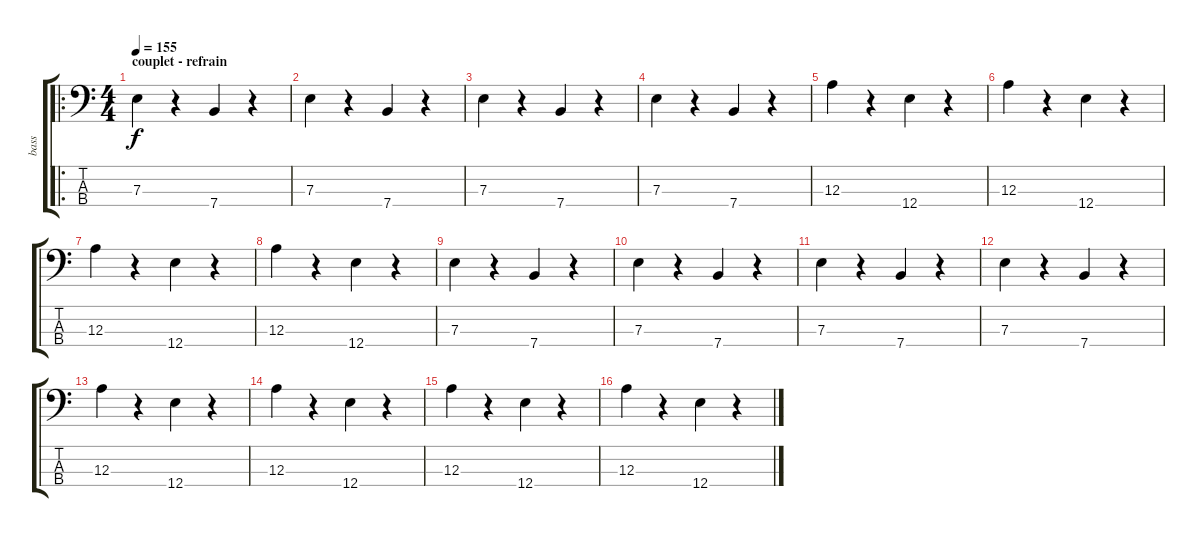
\track ("bass" "bass") {instrument electricbassfinger}
\staff {score tabs}
\tuning (G2 D2 A1 E1) {hide}
\ro
\ts (4 4)
\section ("" "couplet - refrain")
\tempo 155
\clef f4
\ks c
7.3.4{dy f} r.4 7.4.4 r.4 |
7.3.4 r.4 7.4.4 r.4 |
7.3.4 r.4 7.4.4 r.4 |
7.3.4 r.4 7.4.4 r.4 |
12.3.4 r.4 12.4.4 r.4 |
12.3.4 r.4 12.4.4 r.4 |
12.3.4 r.4 12.4.4 r.4 |
12.3.4 r.4 12.4.4 r.4 |
7.3.4 r.4 7.4.4 r.4 |
7.3.4 r.4 7.4.4 r.4 |
7.3.4 r.4 7.4.4 r.4 |
7.3.4 r.4 7.4.4 r.4 |
12.3.4 r.4 12.4.4 r.4 |
12.3.4 r.4 12.4.4 r.4 |
12.3.4 r.4 12.4.4 r.4 |
12.3.4 r.4 12.4.4 r.4
